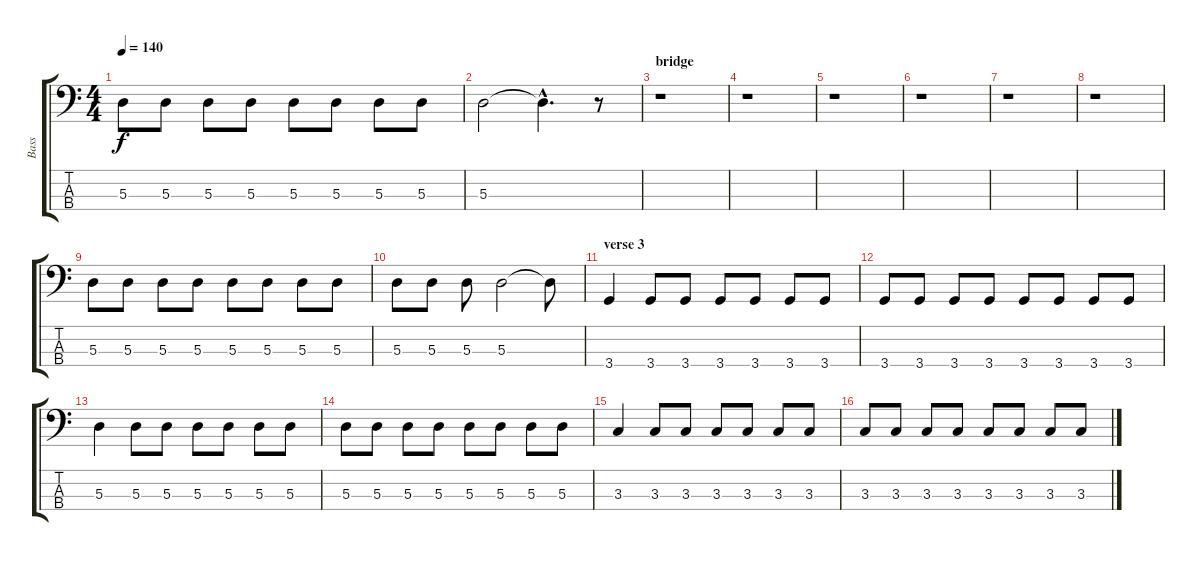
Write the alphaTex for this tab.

\track ("Bass" "Bass") {instrument electricbasspick}
\staff {score tabs}
\tuning (G2 D2 A1 E1) {hide}
\ts (4 4)
\tempo 140
\clef f4
\ks c
5.3.8{dy f} 5.3.8 5.3.8 5.3.8 5.3.8 5.3.8 5.3.8 5.3.8 |
5.3.2 5.3{hac t}.4{d} r.8 |
\section ("" "bridge")
r.1 |
r.1 |
r.1 |
r.1 |
r.1 |
r.1 |
5.3.8 5.3.8 5.3.8 5.3.8 5.3.8 5.3.8 5.3.8 5.3.8 |
5.3.8 5.3.8 5.3.8 5.3.2 5.3{t}.8 |
\section ("" "verse 3")
3.4.4 3.4.8 3.4.8 3.4.8 3.4.8 3.4.8 3.4.8 |
3.4.8 3.4.8 3.4.8 3.4.8 3.4.8 3.4.8 3.4.8 3.4.8 |
5.3.4 5.3.8 5.3.8 5.3.8 5.3.8 5.3.8 5.3.8 |
5.3.8 5.3.8 5.3.8 5.3.8 5.3.8 5.3.8 5.3.8 5.3.8 |
3.3.4 3.3.8 3.3.8 3.3.8 3.3.8 3.3.8 3.3.8 |
3.3.8 3.3.8 3.3.8 3.3.8 3.3.8 3.3.8 3.3.8 3.3.8
